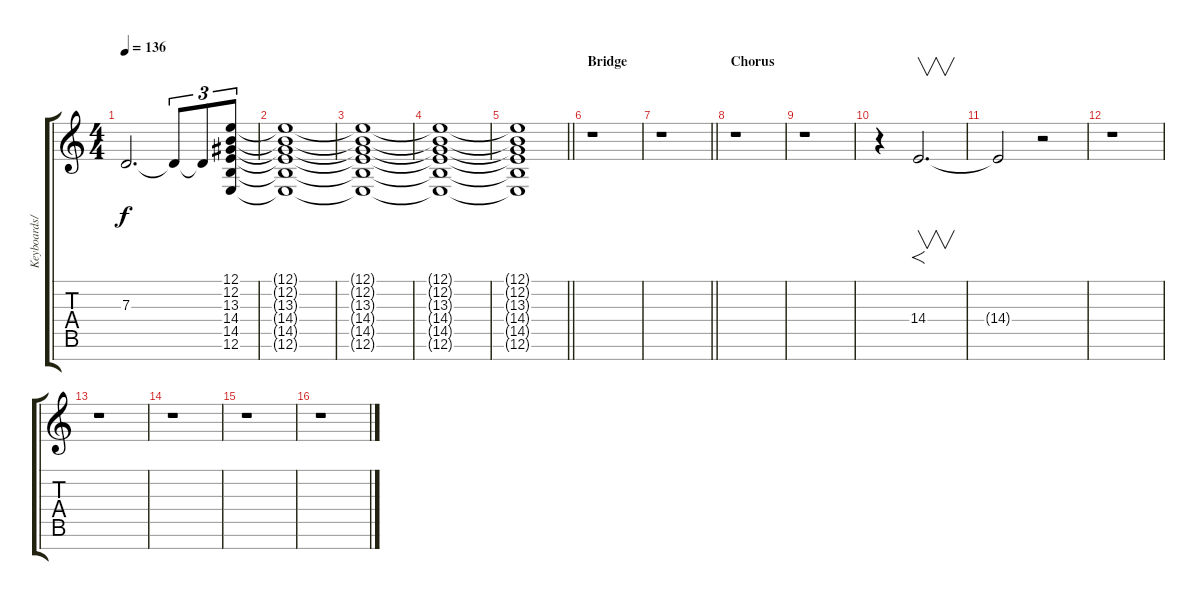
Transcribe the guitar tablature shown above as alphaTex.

\track ("Keyboards/Others" "Keyboards/") {instrument stringensemble1}
\staff {score tabs}
\tuning (E4 B3 G3 D3 A2 E2 E2) {hide}
\ts (4 4)
\tempo 136
\clef g2
\ks c
7.3.2{d dy f} 7.3{t}.8{tu (3 2)} 7.3{t}.8{tu (3 2)} (12.1 12.2 13.3 14.4 14.5 12.6).8{tu (3 2) volume 10 instrument stringensemble1} |
(12.1{t} 12.2{t} 13.3{t} 14.4{t} 14.5{t} 12.6{t}).1 |
(12.1{t} 12.2{t} 13.3{t} 14.4{t} 14.5{t} 12.6{t}).1 |
(12.1{t} 12.2{t} 13.3{t} 14.4{t} 14.5{t} 12.6{t}).1 |
\barLineRight lightlight
(12.1{t} 12.2{t} 13.3{t} 14.4{t} 14.5{t} 12.6{t}).1 |
\section ("" "Bridge")
r.1 |
\barLineRight lightlight
r.1 |
\section ("" "Chorus")
r.1 |
r.1 |
r.4{volume 11 instrument distortionguitar} 14.4.2{f v d} |
14.4{t}.2 r.2 |
r.1 |
r.1 |
r.1 |
r.1 |
r.1
